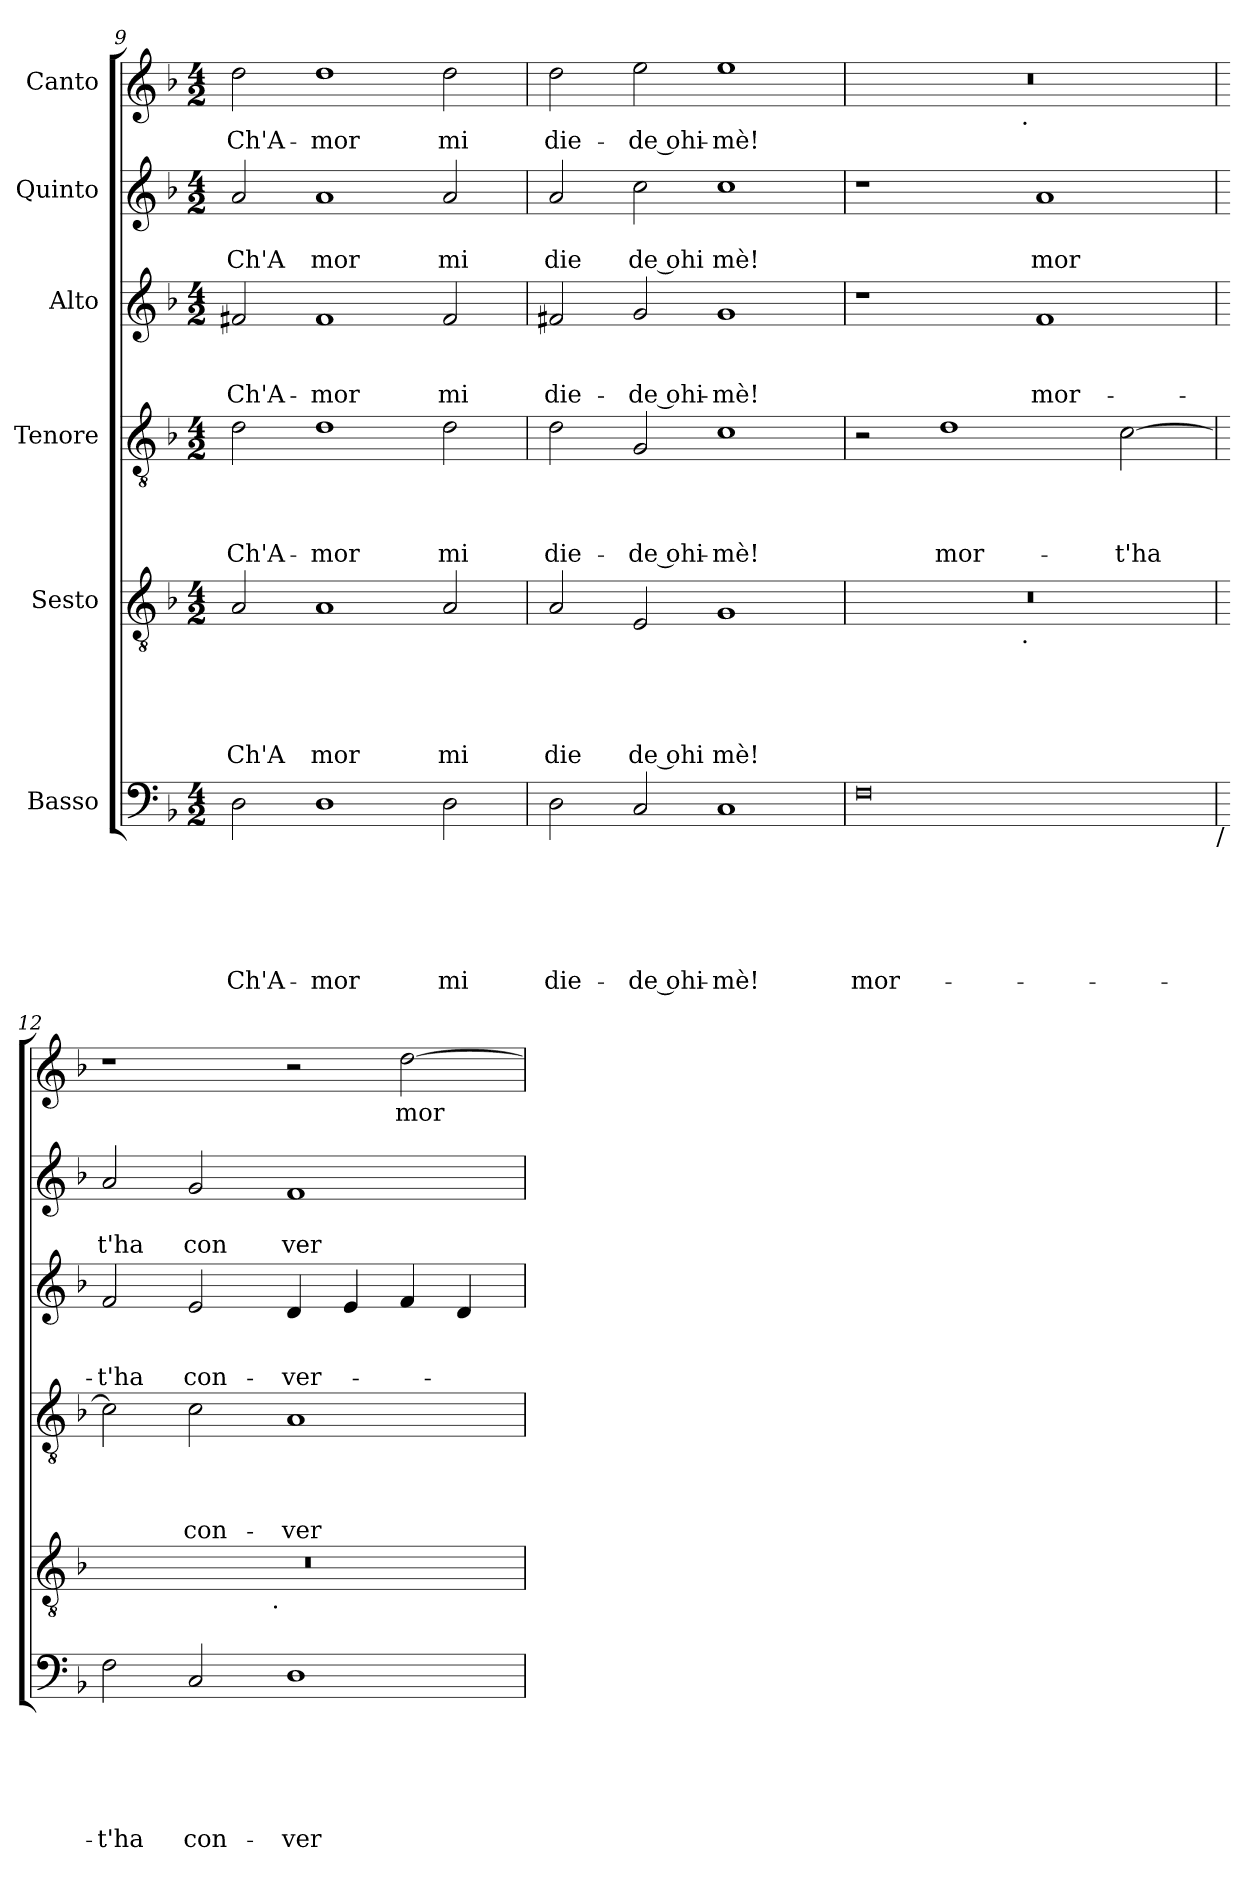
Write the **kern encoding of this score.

**kern	**text	**text	**text	**text	**text	**text	**kern	**text	**text	**text	**text	**text	**kern	**text	**text	**text	**text	**kern	**text	**text	**text	**kern	**text	**text	**kern	**text
*part6	*part6	*part6	*part6	*part6	*part6	*part6	*part5	*part5	*part5	*part5	*part5	*part5	*part4	*part4	*part4	*part4	*part4	*part3	*part3	*part3	*part3	*part2	*part2	*part2	*part1	*part1
*staff6	*staff6	*staff6	*staff6	*staff6	*staff6	*staff6	*staff5	*staff5	*staff5	*staff5	*staff5	*staff5	*staff4	*staff4	*staff4	*staff4	*staff4	*staff3	*staff3	*staff3	*staff3	*staff2	*staff2	*staff2	*staff1	*staff1
*I"Basso	*	*	*	*	*	*	*I"Sesto	*	*	*	*	*	*I"Tenore	*	*	*	*	*I"Alto	*	*	*	*I"Quinto	*	*	*I"Canto	*
*clefF4	*	*	*	*	*	*	*clefGv2	*	*	*	*	*	*clefGv2	*	*	*	*	*clefG2	*	*	*	*clefG2	*	*	*clefG2	*
*k[b-]	*	*	*	*	*	*	*k[b-]	*	*	*	*	*	*k[b-]	*	*	*	*	*k[b-]	*	*	*	*k[b-]	*	*	*k[b-]	*
*F:	*	*	*	*	*	*	*F:	*	*	*	*	*	*F:	*	*	*	*	*F:	*	*	*	*F:	*	*	*F:	*
*M4/2	*	*	*	*	*	*	*M4/2	*	*	*	*	*	*M4/2	*	*	*	*	*M4/2	*	*	*	*M4/2	*	*	*M4/2	*
=9	=9	=9	=9	=9	=9	=9	=9	=9	=9	=9	=9	=9	=9	=9	=9	=9	=9	=9	=9	=9	=9	=9	=9	=9	=9	=9
!	!	!	!	!	!	!LO:LY:b	!	!	!	!	!	!LO:LY:b	!	!	!	!	!LO:LY:b	!	!	!	!LO:LY:b	!	!	!LO:LY:b	!	!LO:LY:b
2D\	.	.	.	.	.	Ch'A-	2A/	.	.	.	.	Ch'A	2d\	.	.	.	Ch'A-	2f#X/	.	.	Ch'A-	2a/	.	Ch'A	2dd\	Ch'A-
!	!	!	!	!	!	!LO:LY:b	!	!	!	!	!	!LO:LY:b	!	!	!	!	!LO:LY:b	!	!	!	!LO:LY:b	!	!	!LO:LY:b	!	!LO:LY:b
1D	.	.	.	.	.	-mor	1A	.	.	.	.	mor	1d	.	.	.	-mor	1f#	.	.	-mor	1a	.	mor	1dd	-mor
!	!	!	!	!	!	!LO:LY:b	!	!	!	!	!	!LO:LY:b	!	!	!	!	!LO:LY:b	!	!	!	!LO:LY:b	!	!	!LO:LY:b	!	!LO:LY:b
2D\	.	.	.	.	.	mi	2A/	.	.	.	.	mi	2d\	.	.	.	mi	2f#/	.	.	mi	2a/	.	mi	2dd\	mi
=10	=10	=10	=10	=10	=10	=10	=10	=10	=10	=10	=10	=10	=10	=10	=10	=10	=10	=10	=10	=10	=10	=10	=10	=10	=10	=10
!	!	!	!	!	!	!LO:LY:b	!	!	!	!	!	!LO:LY:b	!	!	!	!	!LO:LY:b	!	!	!	!LO:LY:b	!	!	!LO:LY:b	!	!LO:LY:b
2D\	.	.	.	.	.	die-	2A/	.	.	.	.	die	2d\	.	.	.	die-	2f#X/	.	.	die-	2a/	.	die	2dd\	die-
!	!	!	!	!	!	!LO:LY:b:rj	!	!	!	!	!	!LO:LY:b:rj	!	!	!	!	!LO:LY:b:rj	!	!	!	!LO:LY:b:rj	!	!	!LO:LY:b:rj	!	!LO:LY:b:rj
2C/	.	.	.	.	.	-de ohi-	2E/	.	.	.	.	de ohi	2G/	.	.	.	-de ohi-	2g/	.	.	-de ohi-	2cc\	.	de ohi	2ee\	-de ohi-
!	!	!	!	!	!	!LO:LY:b	!	!	!	!	!	!LO:LY:b	!	!	!	!	!LO:LY:b	!	!	!	!LO:LY:b	!	!	!LO:LY:b	!	!LO:LY:b
1C	.	.	.	.	.	-mè!	1G	.	.	.	.	mè!	1c	.	.	.	-mè!	1g	.	.	-mè!	1cc	.	mè!	1ee	-mè!
=11	=11	=11	=11	=11	=11	=11	=11	=11	=11	=11	=11	=11	=11	=11	=11	=11	=11	=11	=11	=11	=11	=11	=11	=11	=11	=11
!	!	!	!	!	!	!LO:LY:b	!	!	!	!	!	!	!	!	!	!	!	!	!	!	!	!	!	!	!	!
*	*	*	*	*	*	*	*^	*	*	*	*	*	*	*	*	*	*	*	*	*	*	*	*	*	*^	*
0F	.	.	.	.	.	mor-	0r	2ryy	.	.	.	.	.	2r	.	.	.	.	1r	.	.	.	1r	.	.	0r	2ryy	.
!	!	!	!	!	!	!	!	!	!	!	!	!	!	!	!	!	!	!LO:LY:b	!	!	!	!	!	!	!	!	!	!
.	.	.	.	.	.	.	.	4...ryy	.	.	.	.	.	1d	.	.	.	mor-	.	.	.	.	.	.	.	.	4...ryy	.
!	!	!	!	!	!	!	!	!	!	!	!	!	!	!	!	!	!	!	!	!	!	!	!	!	!	!	!LO:TX:b:t=.	!
!	!	!	!	!	!	!	!	!LO:TX:b:t=.	!	!	!	!	!	!	!	!	!	!	!	!	!	!	!	!	!	!	!	!
.	.	.	.	.	.	.	.	1ryy	.	.	.	.	.	.	.	.	.	.	.	.	.	.	.	.	.	.	1ryy	.
!	!	!	!	!	!	!	!	!	!	!	!	!	!	!	!	!	!	!	!	!	!	!LO:LY:b	!	!	!LO:LY:b	!	!	!
.	.	.	.	.	.	.	.	.	.	.	.	.	.	.	.	.	.	.	1f	.	.	mor-	1a	.	mor	.	.	.
!	!	!	!	!	!	!	!	!	!	!	!	!	!	!	!	!	!	!LO:LY:b	!	!	!	!	!	!	!	!	!	!
.	.	.	.	.	.	.	.	.	.	.	.	.	.	[>2c\	.	.	.	-t'ha	.	.	.	.	.	.	.	.	.	.
.	.	.	.	.	.	.	.	32ryy	.	.	.	.	.	.	.	.	.	.	.	.	.	.	.	.	.	.	32ryy	.
!LO:TX:b:t=/	!	!	!	!	!	!	!	!	!	!	!	!	!	!	!	!	!	!	!	!	!	!	!	!	!	!	!	!
=12	=12	=12	=12	=12	=12	=12	=12	=12	=12	=12	=12	=12	=12	=12	=12	=12	=12	=12	=12	=12	=12	=12	=12	=12	=12	=12	=12	=12
!	!	!	!	!	!	!LO:LY:b	!	!	!	!	!	!	!	!	!	!	!	!	!	!	!	!LO:LY:b	!	!	!LO:LY:b	!	!	!
*	*	*	*	*	*	*	*	*	*	*	*	*	*	*	*	*	*	*	*	*	*	*	*	*	*	*v	*v	*
2F\	.	.	.	.	.	-t'ha	0r	2ryy	.	.	.	.	.	2c\]	.	.	.	.	2f/	.	.	-t'ha	2a/	.	t'ha	1r	.
!	!	!	!	!	!	!LO:LY:b	!	!	!	!	!	!	!	!	!	!	!	!LO:LY:b	!	!	!	!LO:LY:b	!	!	!LO:LY:b	!	!
2C/	.	.	.	.	.	con-	.	4...ryy	.	.	.	.	.	2c\	.	.	.	con-	2e/	.	.	con-	2g/	.	con	.	.
!	!	!	!	!	!	!	!	!LO:TX:b:t=.	!	!	!	!	!	!	!	!	!	!	!	!	!	!	!	!	!	!	!
.	.	.	.	.	.	.	.	1ryy	.	.	.	.	.	.	.	.	.	.	.	.	.	.	.	.	.	.	.
!	!	!	!	!	!	!LO:LY:b	!	!	!	!	!	!	!	!	!	!	!	!LO:LY:b	!	!	!	!LO:LY:b	!	!	!LO:LY:b	!	!
1D	.	.	.	.	.	-ver-	.	.	.	.	.	.	.	1A	.	.	.	-ver-	4d/	.	.	-ver-	1f	.	ver	2r	.
.	.	.	.	.	.	.	.	.	.	.	.	.	.	.	.	.	.	.	4e/	.	.	.	.	.	.	.	.
!	!	!	!	!	!	!	!	!	!	!	!	!	!	!	!	!	!	!	!	!	!	!	!	!	!	!	!LO:LY:b
.	.	.	.	.	.	.	.	.	.	.	.	.	.	.	.	.	.	.	4f/	.	.	.	.	.	.	[>2dd\	mor-
.	.	.	.	.	.	.	.	.	.	.	.	.	.	.	.	.	.	.	4d/	.	.	.	.	.	.	.	.
.	.	.	.	.	.	.	.	32ryy	.	.	.	.	.	.	.	.	.	.	.	.	.	.	.	.	.	.	.
*	*	*	*	*	*	*	*v	*v	*	*	*	*	*	*	*	*	*	*	*	*	*	*	*	*	*	*	*
=	=	=	=	=	=	=	=	=	=	=	=	=	=	=	=	=	=	=	=	=	=	=	=	=	=	=
*-	*-	*-	*-	*-	*-	*-	*-	*-	*-	*-	*-	*-	*-	*-	*-	*-	*-	*-	*-	*-	*-	*-	*-	*-	*-	*-
